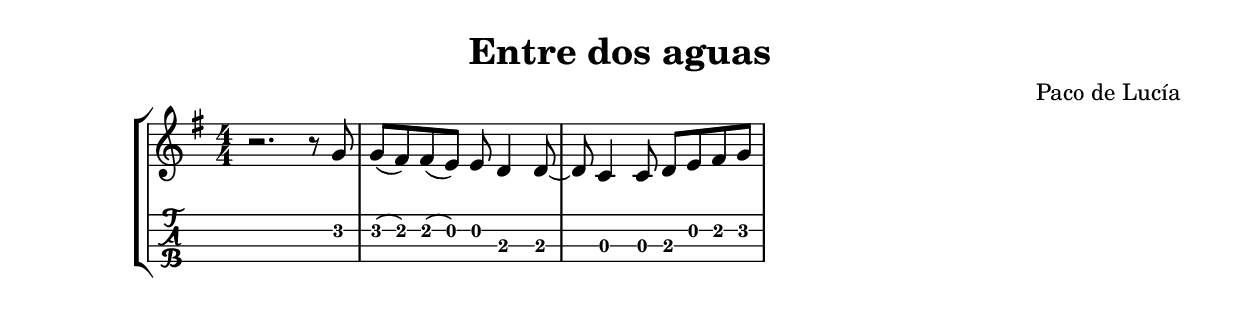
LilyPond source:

\header {
  title = "Entre dos aguas"
  composer = "Paco de Lucía"
  subsubtile = ""
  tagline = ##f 
}


%--- Introducción de las notas ---%
uno = \relative c' {
\key g \major
\numericTimeSignature
\time 4/4
r2. r8 g'
g8 (fis) fis (e) e d4 d8~ 
d c4 c8 d e fis g

}

%--- Partitura ---%
\score {
 \header {
      piece = ""
    }
	\new StaffGroup	
	<<
		\new Staff \uno
		\new TabStaff \uno
	>>
  
\layout{
	\context {
		\TabStaff
		stringTunings = #tenor-ukulele-tuning
	}
}

\midi{}

}